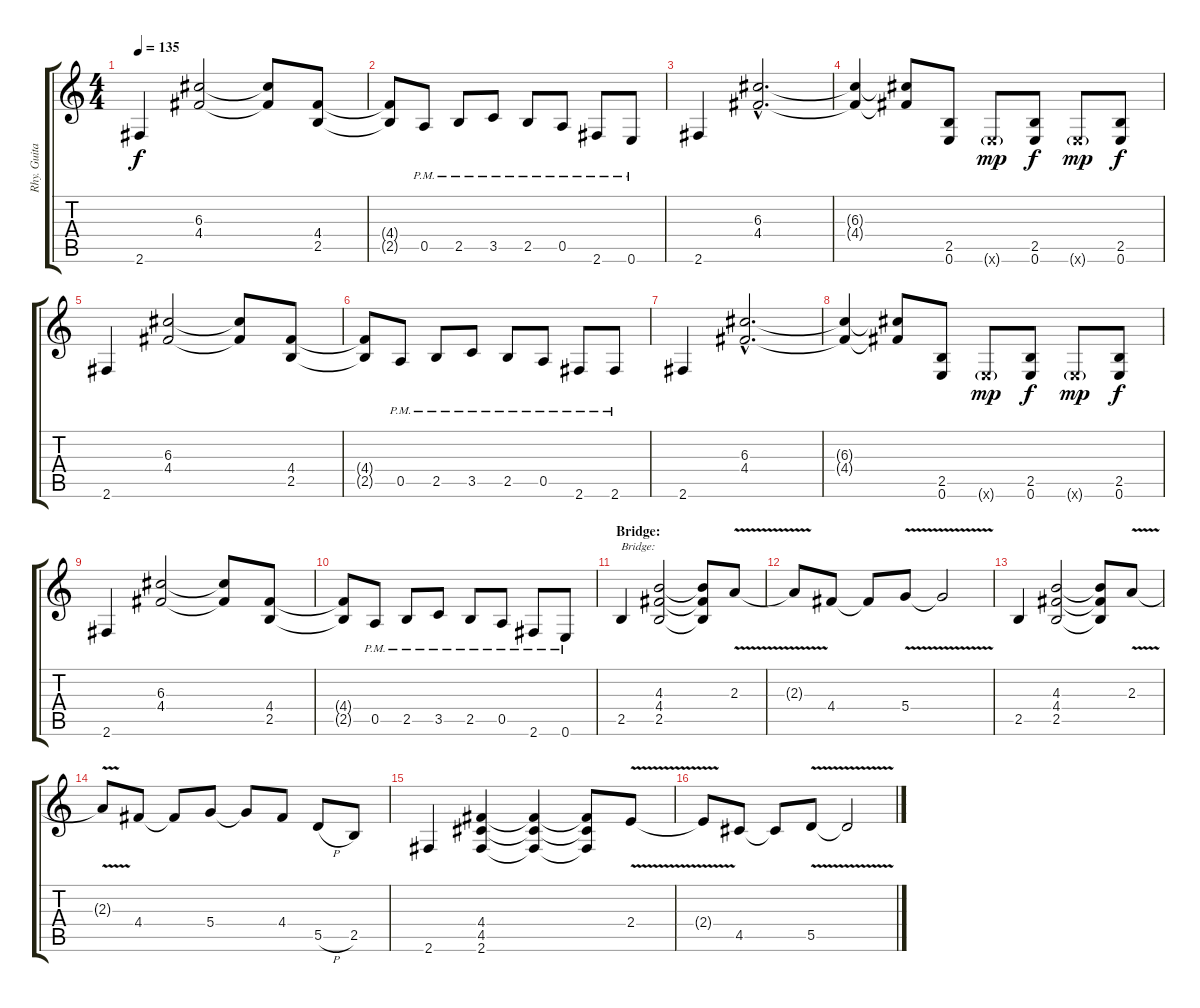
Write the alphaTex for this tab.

\track ("Rhy. Guitar 1" "Rhy. Guita") {instrument distortionguitar}
\staff {score tabs}
\tuning (E4 B3 G3 D3 A2 E2) {hide}
\ts (4 4)
\tempo 135
\clef g2
\ks c
2.6.4{dy f} (6.3 4.4).2 (6.3{t} 4.4{t}).8 (4.4 2.5).8 |
(4.4{t} 2.5{t}).8 0.5{pm}.8 2.5{pm}.8 3.5{pm}.8 2.5{pm}.8 0.5{pm}.8 2.6{pm}.8 0.6{pm}.8 |
2.6.4 (6.3{hac} 4.4{hac}).2{d} |
(6.3{t} 4.4{t}).4 (6.3{t} 4.4{t}).8 (2.5 0.6).8 0.6{g x}.8{dy mp} (2.5 0.6).8{dy f} 0.6{g x}.8{dy mp} (2.5 0.6).8{dy f} |
2.6.4 (6.3 4.4).2 (6.3{t} 4.4{t}).8 (4.4 2.5).8 |
(4.4{t} 2.5{t}).8 0.5{pm}.8 2.5{pm}.8 3.5{pm}.8 2.5{pm}.8 0.5{pm}.8 2.6{pm}.8 2.6{pm}.8 |
2.6.4 (6.3{hac} 4.4{hac}).2{d} |
(6.3{t} 4.4{t}).4 (6.3{t} 4.4{t}).8 (2.5 0.6).8 0.6{g x}.8{dy mp} (2.5 0.6).8{dy f} 0.6{g x}.8{dy mp} (2.5 0.6).8{dy f} |
2.6.4 (6.3 4.4).2 (6.3{t} 4.4{t}).8 (4.4 2.5).8 |
(4.4{t} 2.5{t}).8 0.5{pm}.8 2.5{pm}.8 3.5{pm}.8 2.5{pm}.8 0.5{pm}.8 2.6{pm}.8 0.6{pm}.8 |
\section ("" "Bridge:")
2.5.4{txt "Bridge:"} (4.3 4.4 2.5).2 (4.3{t} 4.4{t} 2.5{t}).8 2.3{v}.8 |
2.3{t}.8 4.4.8 4.4{t}.8 5.4{v}.8 5.4{t}.2 |
2.5.4 (4.3 4.4 2.5).2 (4.3{t} 4.4{t} 2.5{t}).8 2.3{v}.8 |
2.3{t}.8 4.4.8 4.4{t}.8 5.4.8 5.4{t}.8 4.4.8 5.5{h}.8 2.5.8 |
2.6.4 (4.4 4.5 2.6).4 (4.4{t} 4.5{t} 2.6{t}).4 (4.4{t} 4.5{t} 2.6{t}).8 2.4{v}.8 |
2.4{t}.8 4.5.8 4.5{t}.8 5.5{v}.8 5.5{t}.2
